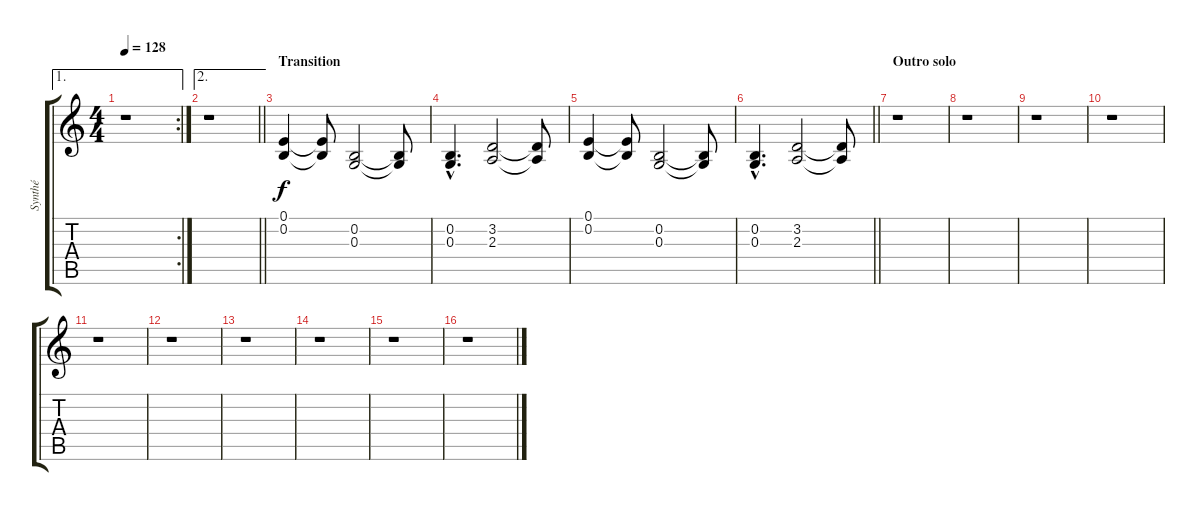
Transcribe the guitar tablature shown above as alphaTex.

\track ("Synthé" "Synthé") {instrument synthstrings2}
\staff {score tabs}
\tuning (E4 B3 G3 D3 A2 E2) {hide}
\ae 1
\rc 2
\ts (4 4)
\tempo 128
\clef g2
\ks c
r.1{dy f} |
\ae 2
\barLineRight lightlight
r.1 |
\section ("" "Transition")
(0.1 0.2).4 (0.1{t} 0.2{t}).8 (0.2 0.3).2 (0.2{t} 0.3{t}).8 |
(0.2{hac} 0.3{hac}).4{d} (3.2 2.3).2 (3.2{t} 2.3{t}).8 |
(0.1 0.2).4 (0.1{t} 0.2{t}).8 (0.2 0.3).2 (0.2{t} 0.3{t}).8 |
\barLineRight lightlight
(0.2{hac} 0.3{hac}).4{d} (3.2 2.3).2 (3.2{t} 2.3{t}).8 |
\section ("" "Outro solo")
r.1 |
r.1 |
r.1 |
r.1 |
r.1 |
r.1 |
r.1 |
r.1 |
r.1 |
r.1
